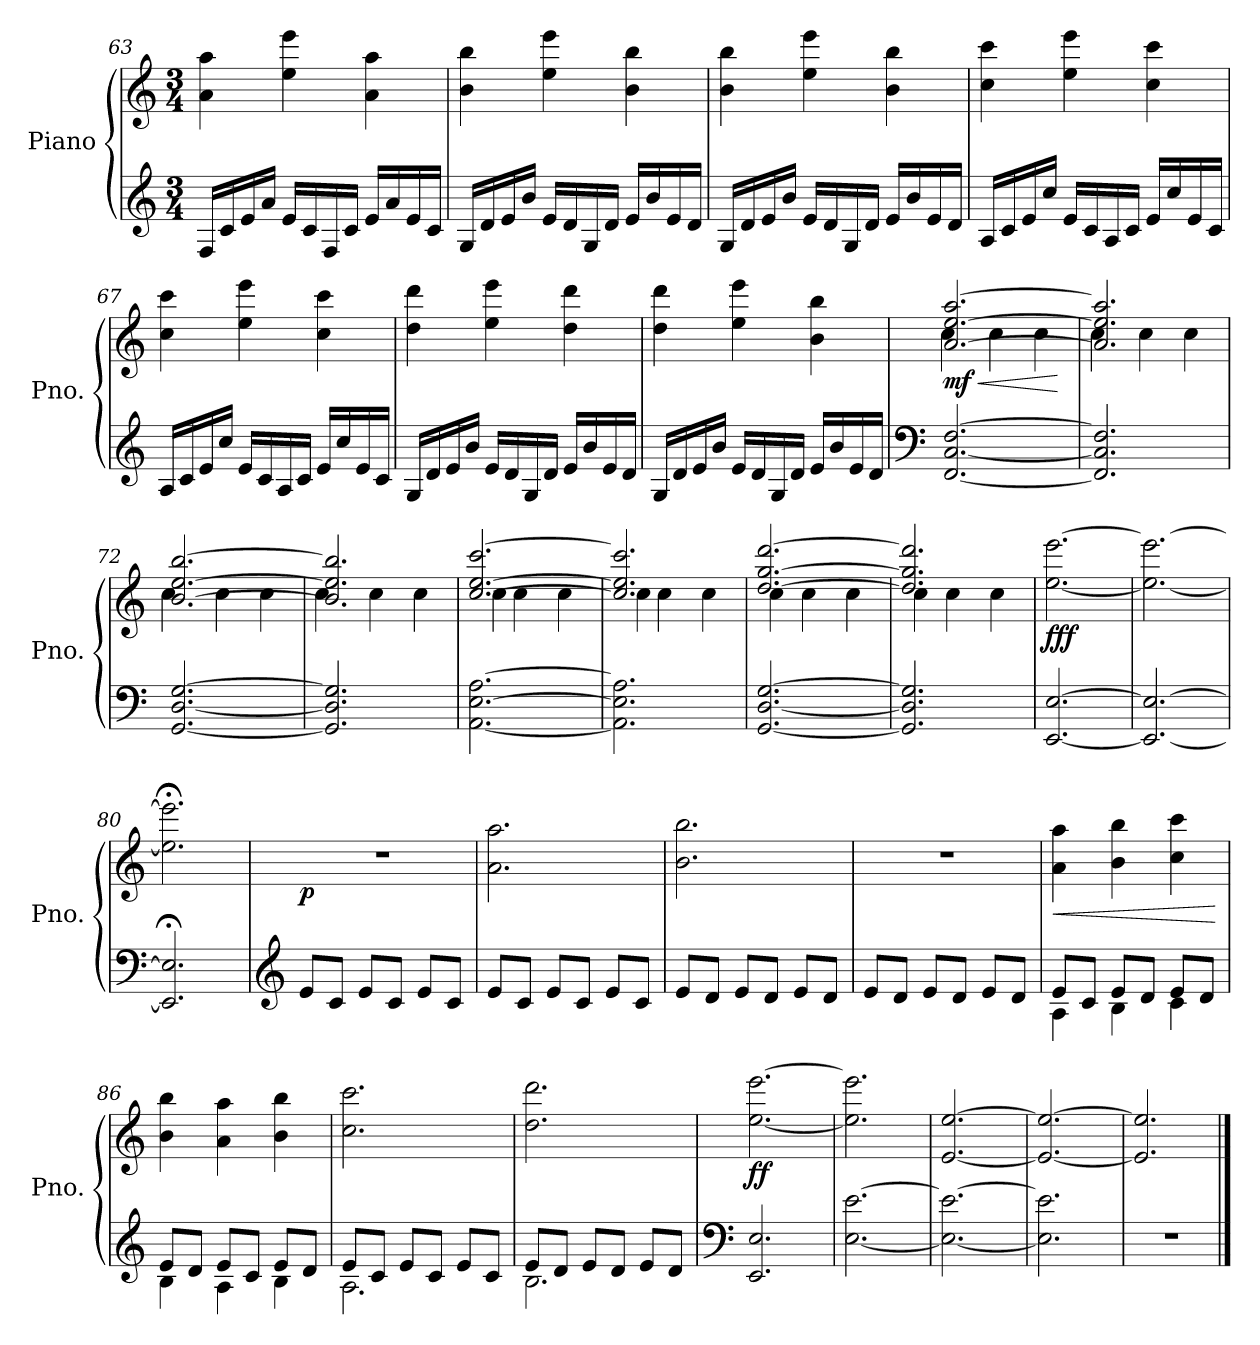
**kern	**kern	**dynam
*part1	*part1	*part1
*staff2	*staff1	*staff1/2
*I"Piano	*	*
*I'Pno.	*	*
!!LO:LB:g=z
*clefG2	*clefG2	*
*k[]	*k[]	*
*M3/4	*M3/4	*
=63	=63	=63
16F/LL	4a\ 4aa\	.
16c/	.	.
16e/	.	.
16a/JJ	.	.
16e/LL	4ee\ 4eee\	.
16c/	.	.
16F/	.	.
16c/JJ	.	.
16e/LL	4a\ 4aa\	.
16a/	.	.
16e/	.	.
16c/JJ	.	.
=64	=64	=64
16G/LL	4b\ 4bb\	.
16d/	.	.
16e/	.	.
16b/JJ	.	.
16e/LL	4ee\ 4eee\	.
16d/	.	.
16G/	.	.
16d/JJ	.	.
16e/LL	4b\ 4bb\	.
16b/	.	.
16e/	.	.
16d/JJ	.	.
=65	=65	=65
16G/LL	4b\ 4bb\	.
16d/	.	.
16e/	.	.
16b/JJ	.	.
16e/LL	4ee\ 4eee\	.
16d/	.	.
16G/	.	.
16d/JJ	.	.
16e/LL	4b\ 4bb\	.
16b/	.	.
16e/	.	.
16d/JJ	.	.
!!LO:PB:g=z
=66	=66	=66
16A/LL	4cc\ 4ccc\	.
16c/	.	.
16e/	.	.
16cc/JJ	.	.
16e/LL	4ee\ 4eee\	.
16c/	.	.
16A/	.	.
16c/JJ	.	.
16e/LL	4cc\ 4ccc\	.
16cc/	.	.
16e/	.	.
16c/JJ	.	.
=67	=67	=67
16A/LL	4cc\ 4ccc\	.
16c/	.	.
16e/	.	.
16cc/JJ	.	.
16e/LL	4ee\ 4eee\	.
16c/	.	.
16A/	.	.
16c/JJ	.	.
16e/LL	4cc\ 4ccc\	.
16cc/	.	.
16e/	.	.
16c/JJ	.	.
=68	=68	=68
16G/LL	4dd\ 4ddd\	.
16d/	.	.
16e/	.	.
16b/JJ	.	.
16e/LL	4ee\ 4eee\	.
16d/	.	.
16G/	.	.
16d/JJ	.	.
16e/LL	4dd\ 4ddd\	.
16b/	.	.
16e/	.	.
16d/JJ	.	.
!!LO:LB:g=z
=69	=69	=69
16G/LL	4dd\ 4ddd\	.
16d/	.	.
16e/	.	.
16b/JJ	.	.
16e/LL	4ee\ 4eee\	.
16d/	.	.
16G/	.	.
16d/JJ	.	.
16e/LL	4b\ 4bb\	.
16b/	.	.
16e/	.	.
16d/JJ	.	.
=70	=70	=70
*clefF4	*	*
!	!LO:TX:a:i:t=a tempo	!
!	!	!LO:HP:b
*	*^	*
!	!	!	!LO:DY:n=1:b
[2.FF/ [2.C/ [2.F/	[2.a/ [2.ee/ [2.aa/	4cc\	< mf
.	.	4cc\	.
.	.	4cc\	.
*	*v	*v	*
.	.	[
=71	=71	=71
*	*^	*
2.FF/] 2.C/] 2.F/]	2.a/] 2.ee/] 2.aa/]	4cc\	.
.	.	4cc\	.
.	.	4cc\	.
=72	=72	=72	=72
[2.GG/ [2.D/ [2.G/	[2.b/ [2.ee/ [2.bb/	4cc\	.
.	.	4cc\	.
.	.	4cc\	.
=73	=73	=73	=73
2.GG/] 2.D/] 2.G/]	2.b/] 2.ee/] 2.bb/]	4cc\	.
.	.	4cc\	.
.	.	4cc\	.
=74	=74	=74	=74
[2.AA\ [2.E\ [2.A\	[2.cc/ [2.ee/ [2.ccc/	4cc\	.
.	.	4cc\	.
.	.	4cc\	.
=75	=75	=75	=75
2.AA\] 2.E\] 2.A\]	2.cc/] 2.ee/] 2.ccc/]	4cc\	.
.	.	4cc\	.
.	.	4cc\	.
!!LO:LB:g=z	!!
=76	=76	=76	=76
[2.GG/ [2.D/ [2.G/	[2.dd/ [2.gg/ [2.ddd/	4cc\	.
.	.	4cc\	.
.	.	4cc\	.
=77	=77	=77	=77
2.GG/] 2.D/] 2.G/]	2.dd/] 2.gg/] 2.ddd/]	4cc\	.
.	.	4cc\	.
.	.	4cc\	.
=78	=78	=78	=78
!	!	!	!LO:DY:b
*	*v	*v	*
[2.EE/ [2.E/	[2.ee\ [2.eee\	fff
=79	=79	=79
2.EE/_ 2.E/_	2.ee\_ 2.eee\_	.
=80	=80	=80
2.EE/];< 2.E/];<	2.ee\];< 2.eee\];<	.
=81	=81	=81
*clefG2	*	*
*	*MM80	*
!	!	!LO:DY:b
8e/L	2.r	p
8c/J	.	.
8e/L	.	.
8c/J	.	.
8e/L	.	.
8c/J	.	.
=82	=82	=82
8e/L	2.a\ 2.aa\	.
8c/J	.	.
8e/L	.	.
8c/J	.	.
8e/L	.	.
8c/J	.	.
=83	=83	=83
8e/L	2.b\ 2.bb\	.
8d/J	.	.
8e/L	.	.
8d/J	.	.
8e/L	.	.
8d/J	.	.
!!LO:LB:g=z
=84	=84	=84
8e/L	2.r	.
8d/J	.	.
8e/L	.	.
8d/J	.	.
8e/L	.	.
8d/J	.	.
=85	=85	=85
*^	*	*
!	!	!	!LO:HP:b
8e/L	4A\	4a\ 4aa\	<
8c/J	.	.	.
8e/L	4B\	4b\ 4bb\	.
8d/J	.	.	.
8e/L	4c\	4cc\ 4ccc\	.
8d/J	.	.	.
*v	*v	*	*
.	.	[
=86	=86	=86
*^	*	*
8e/L	4B\	4b\ 4bb\	.
8d/J	.	.	.
8e/L	4A\	4a\ 4aa\	.
8c/J	.	.	.
8e/L	4B\	4b\ 4bb\	.
8d/J	.	.	.
=87	=87	=87	=87
8e/L	2.A\	2.cc\ 2.ccc\	.
8c/J	.	.	.
8e/L	.	.	.
8c/J	.	.	.
8e/L	.	.	.
8c/J	.	.	.
=88	=88	=88	=88
8e/L	2.B\	2.dd\ 2.ddd\	.
8d/J	.	.	.
8e/L	.	.	.
8d/J	.	.	.
8e/L	.	.	.
8d/J	.	.	.
*v	*v	*	*
=89	=89	=89
*clefF4	*	*
!	!	!LO:DY:b
2.EE/ 2.E/	[2.ee\ [2.eee\	ff
=90	=90	=90
[2.E\ [2.e\	2.ee\] 2.eee\]	.
=91	=91	=91
2.E\_ 2.e\_	[2.e/ [2.ee/	.
!!LO:LB:g=z
=92	=92	=92
2.E\] 2.e\]	2.e/_ 2.ee/_	.
=93	=93	=93
2.r	2.e/] 2.ee/]	.
==	==	==
*-	*-	*-
